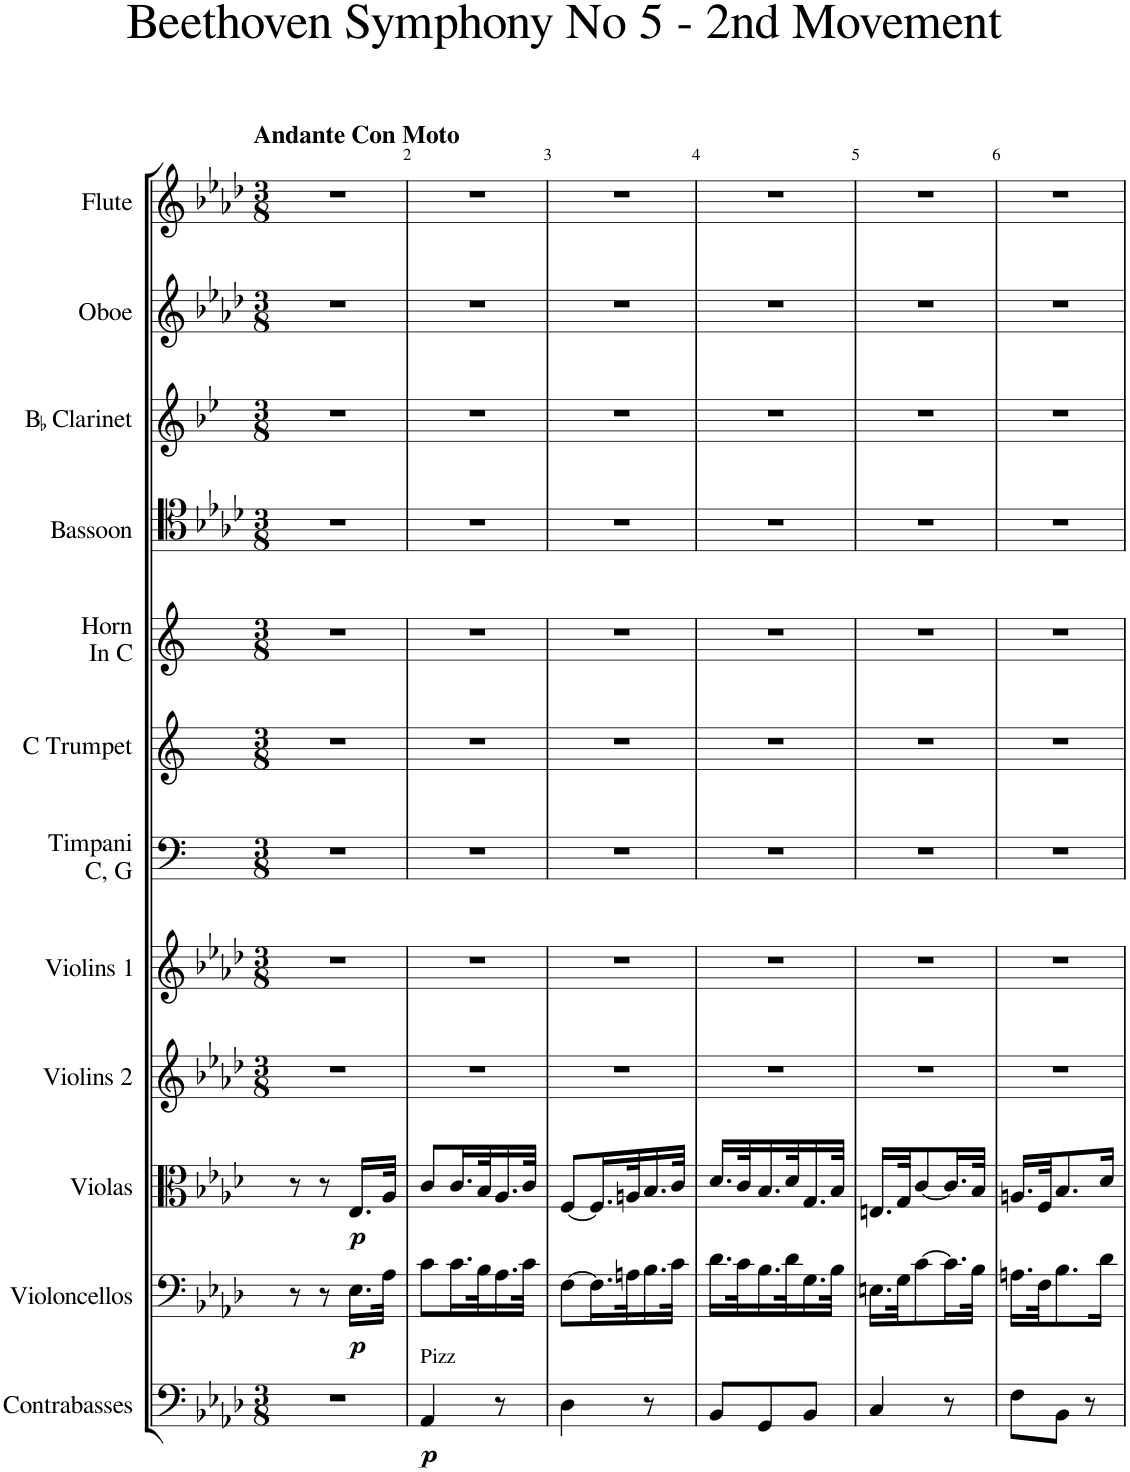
**kern	**dynam	**kern	**dynam	**kern	**dynam	**kern	**kern	**kern	**kern	**kern	**kern	**kern	**kern	**kern
*part12	*part12	*part11	*part11	*part10	*part10	*part9	*part8	*part7	*part6	*part5	*part4	*part3	*part2	*part1
*staff12	*staff12	*staff11	*staff11	*staff10	*staff10	*staff9	*staff8	*staff7	*staff6	*staff5	*staff4	*staff3	*staff2	*staff1
*I"Contrabasses	*	*I"Violoncellos	*	*I"Violas	*	*I"Violins 2	*I"Violins 1	*I"Timpani  C, G	*I"C Trumpet	*I"Horn  In C	*I"Bassoon	*I"BaccidentalFlat Clarinet	*I"Oboe	*I"Flute
*I'Cbs.	*	*I'Vlcs.	*	*I'Vlas.	*	*I'Vlns. 2	*I'Vlns. 1	*I'Timp.  C,G	*I'C Tpt.	*I'Hn. (C)	*I'Bsn.	*I'BaccidentalFlat Cl.	*I'Ob.	*I'Fl.
*clefF4	*	*clefF4	*	*clefC3	*	*clefG2	*clefG2	*clefF4	*clefG2	*clefG2	*clefC4	*clefG2	*clefG2	*clefG2
*Trd7c12	*	*	*	*	*	*	*	*	*Trd1c2	*Trd4c7	*	*Trd1c2	*	*
*k[b-e-a-d-]	*	*k[b-e-a-d-]	*	*k[b-e-a-d-]	*	*k[b-e-a-d-]	*k[b-e-a-d-]	*k[]	*k[]	*k[]	*k[b-e-a-d-]	*k[b-e-]	*k[b-e-a-d-]	*k[b-e-a-d-]
*M3/8	*	*	*	*	*	*M3/8	*M3/8	*M3/8	*M3/8	*M3/8	*M3/8	*M3/8	*M3/8	*M3/8
=1	=1	=1	=1	=1	=1	=1	=1	=1	=1	=1	=1	=1	=1	=1
!	!	!	!	!	!	!	!	!	!	!	!	!	!	!LO:TX:a:B:t=Andante Con Moto
4.r	.	8r	.	8r	.	4.r	4.r	4.r	4.r	4.r	4.r	4.r	4.r	4.r
.	.	8r	.	8r	.	.	.	.	.	.	.	.	.	.
!	!	!	!LO:DY:b	!	!LO:DY:b	!	!	!	!	!	!	!	!	!
.	.	16.E-\LL	p	16.E-/LL	p	.	.	.	.	.	.	.	.	.
.	.	32A-\JJk	.	32A-/JJk	.	.	.	.	.	.	.	.	.	.
=2	=2	=2	=2	=2	=2	=2	=2	=2	=2	=2	=2	=2	=2	=2
!LO:TX:a:t=Pizz	!	!	!	!	!	!	!	!	!	!	!	!	!	!
!	!LO:DY:b	!	!	!	!	!	!	!	!	!	!	!	!	!
4AA-/	p	8c\L	.	8c/L	.	4.r	4.r	4.r	4.r	4.r	4.r	4.r	4.r	4.r
.	.	16.c\L	.	16.c/L	.	.	.	.	.	.	.	.	.	.
.	.	32B-\K	.	32B-/K	.	.	.	.	.	.	.	.	.	.
8r	.	16.A-\	.	16.A-/	.	.	.	.	.	.	.	.	.	.
.	.	32c\JJk	.	32c/JJk	.	.	.	.	.	.	.	.	.	.
=3	=3	=3	=3	=3	=3	=3	=3	=3	=3	=3	=3	=3	=3	=3
4D-\	.	[8F\L	.	[8F/L	.	4.r	4.r	4.r	4.r	4.r	4.r	4.r	4.r	4.r
.	.	16.F\L]	.	16.F/L]	.	.	.	.	.	.	.	.	.	.
.	.	32An\K	.	32An/K	.	.	.	.	.	.	.	.	.	.
8r	.	16.B-\	.	16.B-/	.	.	.	.	.	.	.	.	.	.
.	.	32c\JJk	.	32c/JJk	.	.	.	.	.	.	.	.	.	.
=4	=4	=4	=4	=4	=4	=4	=4	=4	=4	=4	=4	=4	=4	=4
8BB-/L	.	16.d-\LL	.	16.d-/LL	.	4.r	4.r	4.r	4.r	4.r	4.r	4.r	4.r	4.r
.	.	32c\K	.	32c/K	.	.	.	.	.	.	.	.	.	.
8GG/	.	16.B-\	.	16.B-/	.	.	.	.	.	.	.	.	.	.
.	.	32d-\K	.	32d-/K	.	.	.	.	.	.	.	.	.	.
8BB-/J	.	16.G\	.	16.G/	.	.	.	.	.	.	.	.	.	.
.	.	32B-\JJk	.	32B-/JJk	.	.	.	.	.	.	.	.	.	.
=5	=5	=5	=5	=5	=5	=5	=5	=5	=5	=5	=5	=5	=5	=5
4C/	.	16.En\LL	.	16.En/LL	.	4.r	4.r	4.r	4.r	4.r	4.r	4.r	4.r	4.r
.	.	32G\JK	.	32G/JK	.	.	.	.	.	.	.	.	.	.
.	.	[8c\	.	[8c/	.	.	.	.	.	.	.	.	.	.
8r	.	16.c\L]	.	16.c/L]	.	.	.	.	.	.	.	.	.	.
.	.	32B-\JJk	.	32B-/JJk	.	.	.	.	.	.	.	.	.	.
=6	=6	=6	=6	=6	=6	=6	=6	=6	=6	=6	=6	=6	=6	=6
8F\L	.	16.An\LL	.	16.An/LL	.	4.r	4.r	4.r	4.r	4.r	4.r	4.r	4.r	4.r
.	.	32F\JK	.	32F/JK	.	.	.	.	.	.	.	.	.	.
8BB-\J	.	8.B-\	.	8.B-/	.	.	.	.	.	.	.	.	.	.
8r	.	.	.	.	.	.	.	.	.	.	.	.	.	.
.	.	16d-\Jk	.	16d-/Jk	.	.	.	.	.	.	.	.	.	.
=	=	=	=	=	=	=	=	=	=	=	=	=	=	=
*-	*-	*-	*-	*-	*-	*-	*-	*-	*-	*-	*-	*-	*-	*-
